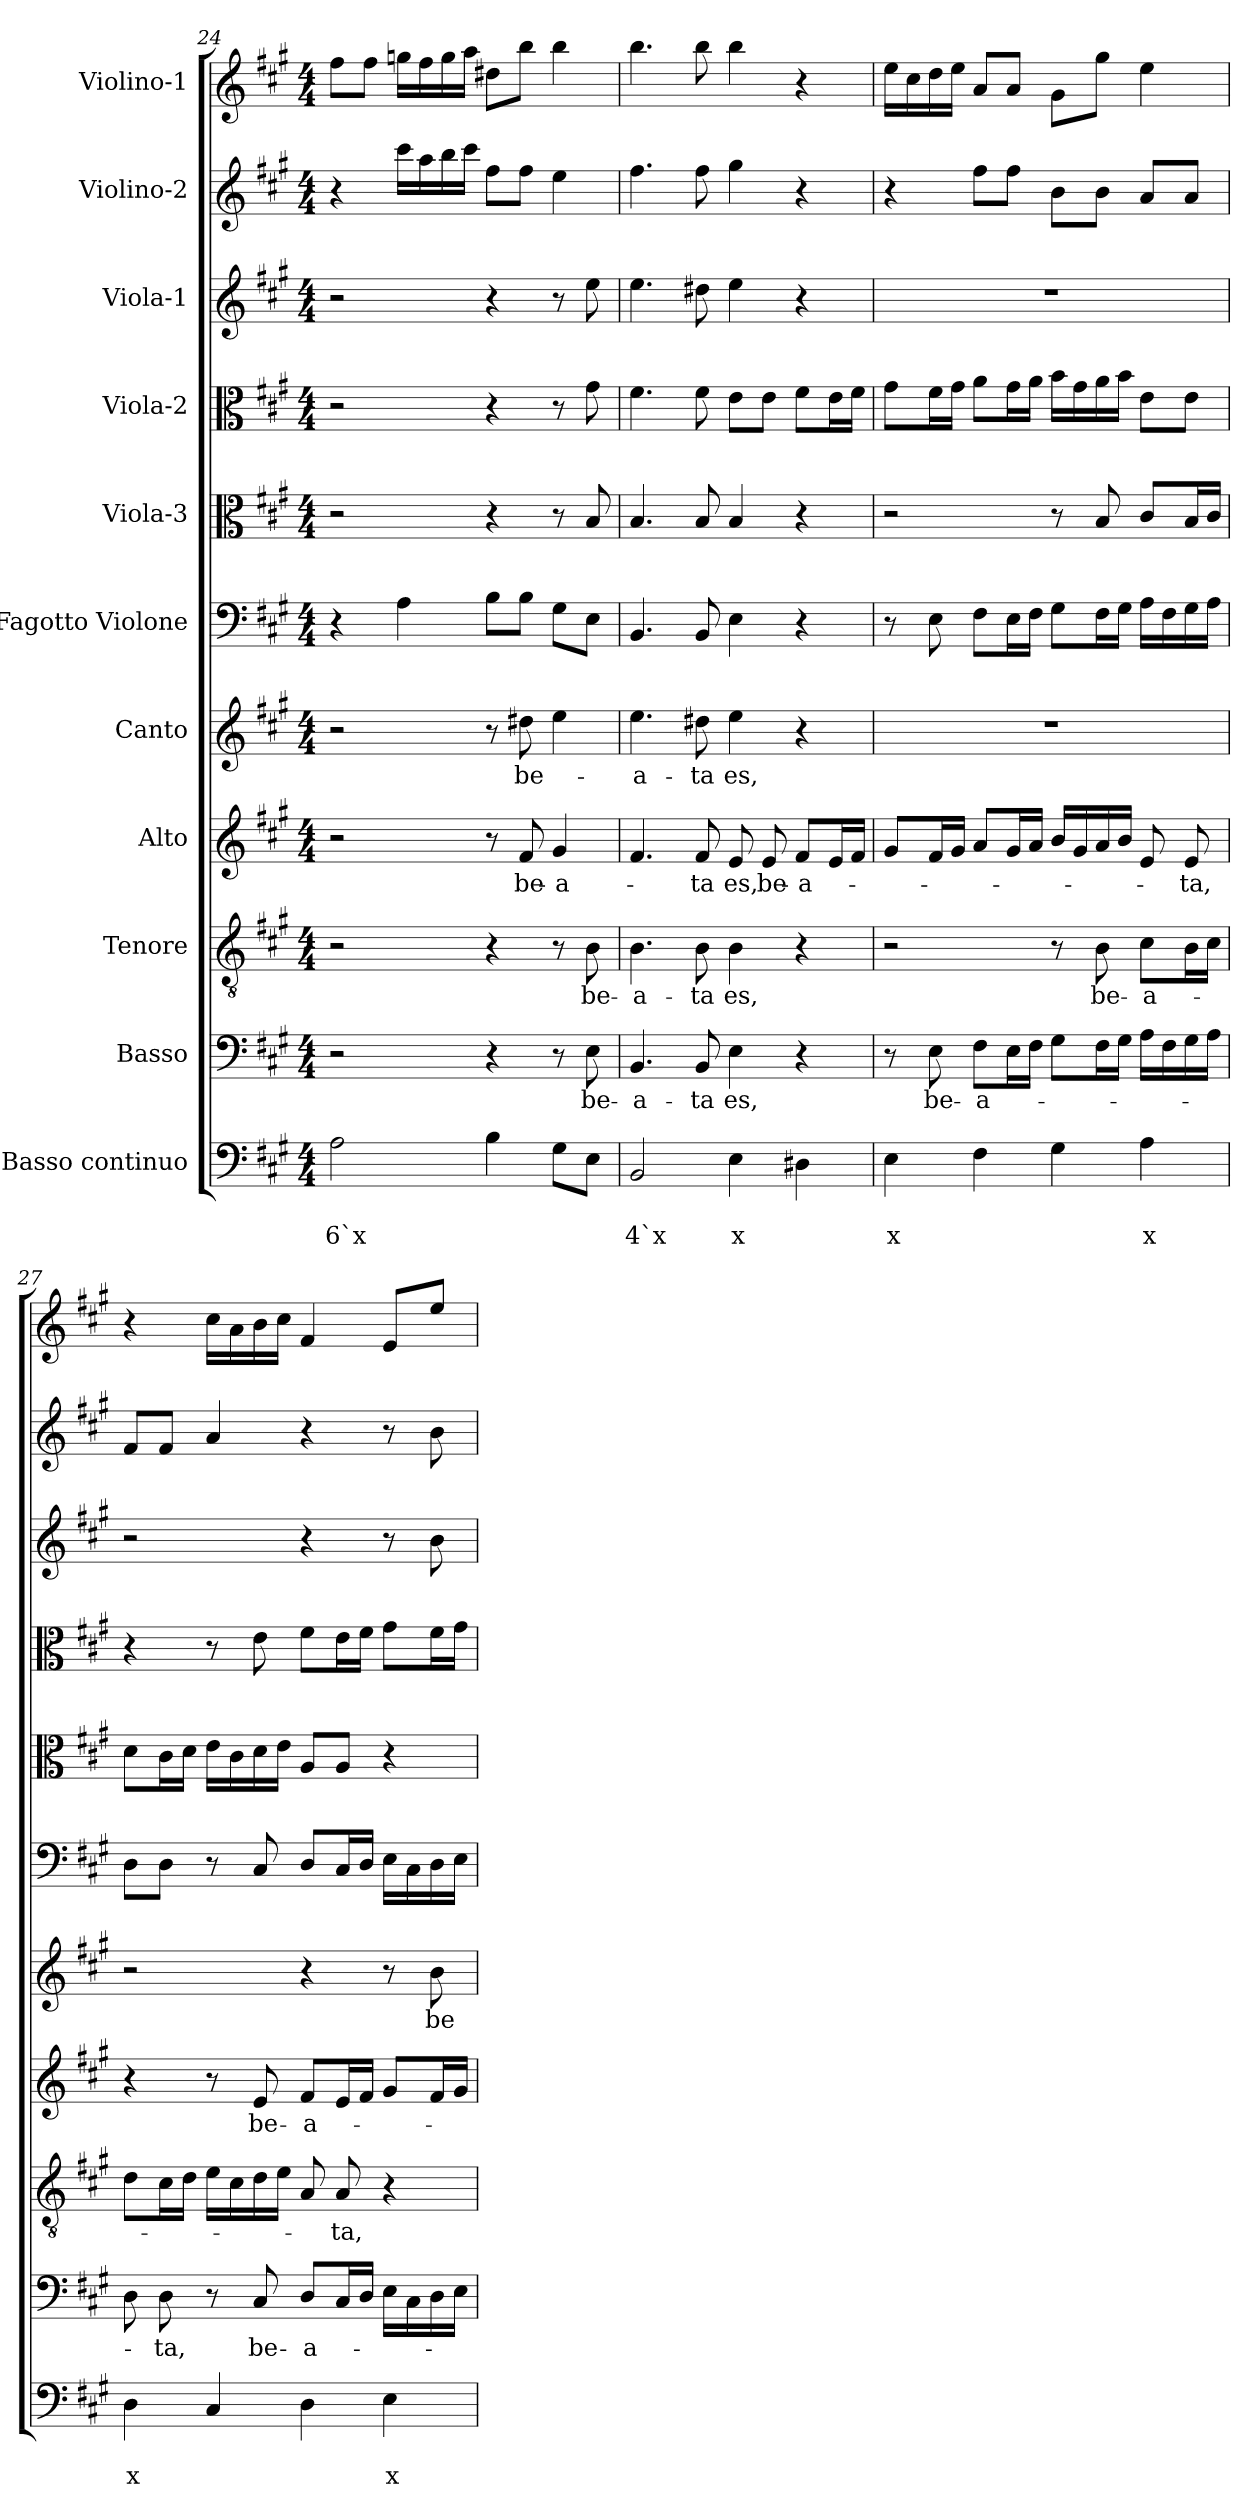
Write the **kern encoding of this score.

**kern	**text	**text	**kern	**text	**kern	**text	**kern	**text	**kern	**text	**kern	**kern	**kern	**kern	**kern	**kern
*part11	*part11	*part11	*part10	*part10	*part9	*part9	*part8	*part8	*part7	*part7	*part6	*part5	*part4	*part3	*part2	*part1
*staff11	*staff11	*staff11	*staff10	*staff10	*staff9	*staff9	*staff8	*staff8	*staff7	*staff7	*staff6	*staff5	*staff4	*staff3	*staff2	*staff1
*I"Basso continuo	*	*	*I"Basso	*	*I"Tenore	*	*I"Alto	*	*I"Canto	*	*I"Fagotto Violone	*I"Viola-3	*I"Viola-2	*I"Viola-1	*I"Violino-2	*I"Violino-1
*clefF4	*	*	*clefF4	*	*clefGv2	*	*clefG2	*	*clefG2	*	*clefF4	*clefC3	*clefC3	*clefG2	*clefG2	*clefG2
*k[f#c#g#]	*	*	*k[f#c#g#]	*	*k[f#c#g#]	*	*k[f#c#g#]	*	*k[f#c#g#]	*	*k[f#c#g#]	*k[f#c#g#]	*k[f#c#g#]	*k[f#c#g#]	*k[f#c#g#]	*k[f#c#g#]
*A:	*	*	*A:	*	*A:	*	*A:	*	*A:	*	*A:	*A:	*A:	*A:	*A:	*A:
*M4/4	*	*	*M4/4	*	*M4/4	*	*M4/4	*	*M4/4	*	*M4/4	*M4/4	*M4/4	*M4/4	*M4/4	*M4/4
=24	=24	=24	=24	=24	=24	=24	=24	=24	=24	=24	=24	=24	=24	=24	=24	=24
!	!	!LO:LY:b	!	!	!	!	!	!	!	!	!	!	!	!	!	!
2A\	.	6`x	2r	.	2r	.	2r	.	2r	.	4r	2r	2r	2r	4r	8ff#\L
.	.	.	.	.	.	.	.	.	.	.	.	.	.	.	.	8ff#\J
.	.	.	.	.	.	.	.	.	.	.	4A\	.	.	.	16ccc#\LL	16ggn\LL
.	.	.	.	.	.	.	.	.	.	.	.	.	.	.	16aa\	16ff#\
.	.	.	.	.	.	.	.	.	.	.	.	.	.	.	16bb\	16gg\
.	.	.	.	.	.	.	.	.	.	.	.	.	.	.	16ccc#\JJ	16aa\JJ
4B\	.	.	4r	.	4r	.	8r	.	8r	.	8B\L	4r	4r	4r	8ff#\L	8dd#X\L
!	!	!	!	!	!	!	!	!LO:LY:b	!	!LO:LY:b	!	!	!	!	!	!
.	.	.	.	.	.	.	8f#/	be-	8dd#X\	be-	8B\J	.	.	.	8ff#\J	8bb\J
!	!	!	!	!	!	!	!	!LO:LY:b	!	!	!	!	!	!	!	!
8G#\L	.	.	8r	.	8r	.	4g#/	-a-	4ee\	.	8G#\L	8r	8r	8r	4ee\	4bb\
!	!	!	!	!LO:LY:b	!	!LO:LY:b	!	!	!	!	!	!	!	!	!	!
8E\J	.	.	8E\	be-	8B\	be-	.	.	.	.	8E\J	8B/	8g#\	8ee\	.	.
=25	=25	=25	=25	=25	=25	=25	=25	=25	=25	=25	=25	=25	=25	=25	=25	=25
!	!	!LO:LY:b	!	!LO:LY:b	!	!LO:LY:b	!	!	!	!LO:LY:b	!	!	!	!	!	!
2BB/	.	4`x	4.BB/	-a-	4.B\	-a-	4.f#/	.	4.ee\	-a-	4.BB/	4.B/	4.f#\	4.ee\	4.ff#\	4.bb\
!	!	!	!	!LO:LY:b	!	!LO:LY:b	!	!LO:LY:b	!	!LO:LY:b	!	!	!	!	!	!
.	.	.	8BB/	-ta	8B\	-ta	8f#/	-ta	8dd#X\	-ta	8BB/	8B/	8f#\	8dd#X\	8ff#\	8bb\
!	!	!LO:LY:b	!	!LO:LY:b	!	!LO:LY:b	!	!LO:LY:b	!	!LO:LY:b	!	!	!	!	!	!
4E\	.	x	4E\	es,	4B\	es,	8e/	es,	4ee\	es,	4E\	4B/	8e\L	4ee\	4gg#\	4bb\
!	!	!	!	!	!	!	!	!LO:LY:b	!	!	!	!	!	!	!	!
.	.	.	.	.	.	.	8e/	be-	.	.	.	.	8e\J	.	.	.
!	!	!	!	!	!	!	!	!LO:LY:b	!	!	!	!	!	!	!	!
4D#X\	.	.	4r	.	4r	.	8f#/L	-a-	4r	.	4r	4r	8f#\L	4r	4r	4r
.	.	.	.	.	.	.	16e/L	.	.	.	.	.	16e\L	.	.	.
.	.	.	.	.	.	.	16f#/JJ	.	.	.	.	.	16f#\JJ	.	.	.
!!LO:PB:g=z
=26	=26	=26	=26	=26	=26	=26	=26	=26	=26	=26	=26	=26	=26	=26	=26	=26
!	!	!LO:LY:b	!	!	!	!	!	!	!	!	!	!	!	!	!	!
4E\	.	x	8r	.	2r	.	8g#/L	.	1r	.	8r	2r	8g#\L	1r	4r	16ee\LL
.	.	.	.	.	.	.	.	.	.	.	.	.	.	.	.	16cc#\
!	!	!	!	!LO:LY:b	!	!	!	!	!	!	!	!	!	!	!	!
.	.	.	8E\	be-	.	.	16f#/L	.	.	.	8E\	.	16f#\L	.	.	16dd\
.	.	.	.	.	.	.	16g#/JJ	.	.	.	.	.	16g#\JJ	.	.	16ee\JJ
!	!	!	!	!LO:LY:b	!	!	!	!	!	!	!	!	!	!	!	!
4F#\	.	.	8F#\L	-a-	.	.	8a/L	.	.	.	8F#\L	.	8a\L	.	8ff#\L	8a/L
.	.	.	16E\L	.	.	.	16g#/L	.	.	.	16E\L	.	16g#\L	.	8ff#\J	8a/J
.	.	.	16F#\JJ	.	.	.	16a/JJ	.	.	.	16F#\JJ	.	16a\JJ	.	.	.
4G#\	.	.	8G#\L	.	8r	.	16b/LL	.	.	.	8G#\L	8r	16b\LL	.	8b\L	8g#\L
.	.	.	.	.	.	.	16g#/	.	.	.	.	.	16g#\	.	.	.
!	!	!	!	!	!	!LO:LY:b	!	!	!	!	!	!	!	!	!	!
.	.	.	16F#\L	.	8B\	be-	16a/	.	.	.	16F#\L	8B/	16a\	.	8b\J	8gg#\J
.	.	.	16G#\JJ	.	.	.	16b/JJ	.	.	.	16G#\JJ	.	16b\JJ	.	.	.
!	!	!LO:LY:b	!	!	!	!LO:LY:b	!	!	!	!	!	!	!	!	!	!
4A\	.	x	16A\LL	.	8c#\L	-a-	8e/	.	.	.	16A\LL	8c#/L	8e\L	.	8a/L	4ee\
.	.	.	16F#\	.	.	.	.	.	.	.	16F#\	.	.	.	.	.
!	!	!	!	!	!	!	!	!LO:LY:b	!	!	!	!	!	!	!	!
.	.	.	16G#\	.	16B\L	.	8e/	-ta,	.	.	16G#\	16B/L	8e\J	.	8a/J	.
.	.	.	16A\JJ	.	16c#\JJ	.	.	.	.	.	16A\JJ	16c#/JJ	.	.	.	.
=27	=27	=27	=27	=27	=27	=27	=27	=27	=27	=27	=27	=27	=27	=27	=27	=27
!	!	!LO:LY:b	!	!	!	!	!	!	!	!	!	!	!	!	!	!
4D\	.	x	8D\	.	8d\L	.	4r	.	2r	.	8D\L	8d\L	4r	2r	8f#/L	4r
!	!	!	!	!LO:LY:b	!	!	!	!	!	!	!	!	!	!	!	!
.	.	.	8D\	-ta,	16c#\L	.	.	.	.	.	8D\J	16c#\L	.	.	8f#/J	.
.	.	.	.	.	16d\JJ	.	.	.	.	.	.	16d\JJ	.	.	.	.
4C#/	.	.	8r	.	16e\LL	.	8r	.	.	.	8r	16e\LL	8r	.	4a/	16cc#\LL
.	.	.	.	.	16c#\	.	.	.	.	.	.	16c#\	.	.	.	16a\
!	!	!	!	!LO:LY:b	!	!	!	!LO:LY:b	!	!	!	!	!	!	!	!
.	.	.	8C#/	be-	16d\	.	8e/	be-	.	.	8C#/	16d\	8e\	.	.	16b\
.	.	.	.	.	16e\JJ	.	.	.	.	.	.	16e\JJ	.	.	.	16cc#\JJ
!	!	!	!	!LO:LY:b	!	!	!	!LO:LY:b	!	!	!	!	!	!	!	!
4D\	.	.	8D/L	-a-	8A/	.	8f#/L	-a-	4r	.	8D/L	8A/L	8f#\L	4r	4r	4f#/
!	!	!	!	!	!	!LO:LY:b	!	!	!	!	!	!	!	!	!	!
.	.	.	16C#/L	.	8A/	-ta,	16e/L	.	.	.	16C#/L	8A/J	16e\L	.	.	.
.	.	.	16D/JJ	.	.	.	16f#/JJ	.	.	.	16D/JJ	.	16f#\JJ	.	.	.
!	!	!LO:LY:b	!	!	!	!	!	!	!	!	!	!	!	!	!	!
4E\	.	x	16E\LL	.	4r	.	8g#/L	.	8r	.	16E\LL	4r	8g#\L	8r	8r	8e/L
.	.	.	16C#\	.	.	.	.	.	.	.	16C#\	.	.	.	.	.
!	!	!	!	!	!	!	!	!	!	!LO:LY:b	!	!	!	!	!	!
.	.	.	16D\	.	.	.	16f#/L	.	8b\	be-	16D\	.	16f#\L	8b\	8b\	8ee/J
.	.	.	16E\JJ	.	.	.	16g#/JJ	.	.	.	16E\JJ	.	16g#\JJ	.	.	.
=	=	=	=	=	=	=	=	=	=	=	=	=	=	=	=	=
*-	*-	*-	*-	*-	*-	*-	*-	*-	*-	*-	*-	*-	*-	*-	*-	*-
